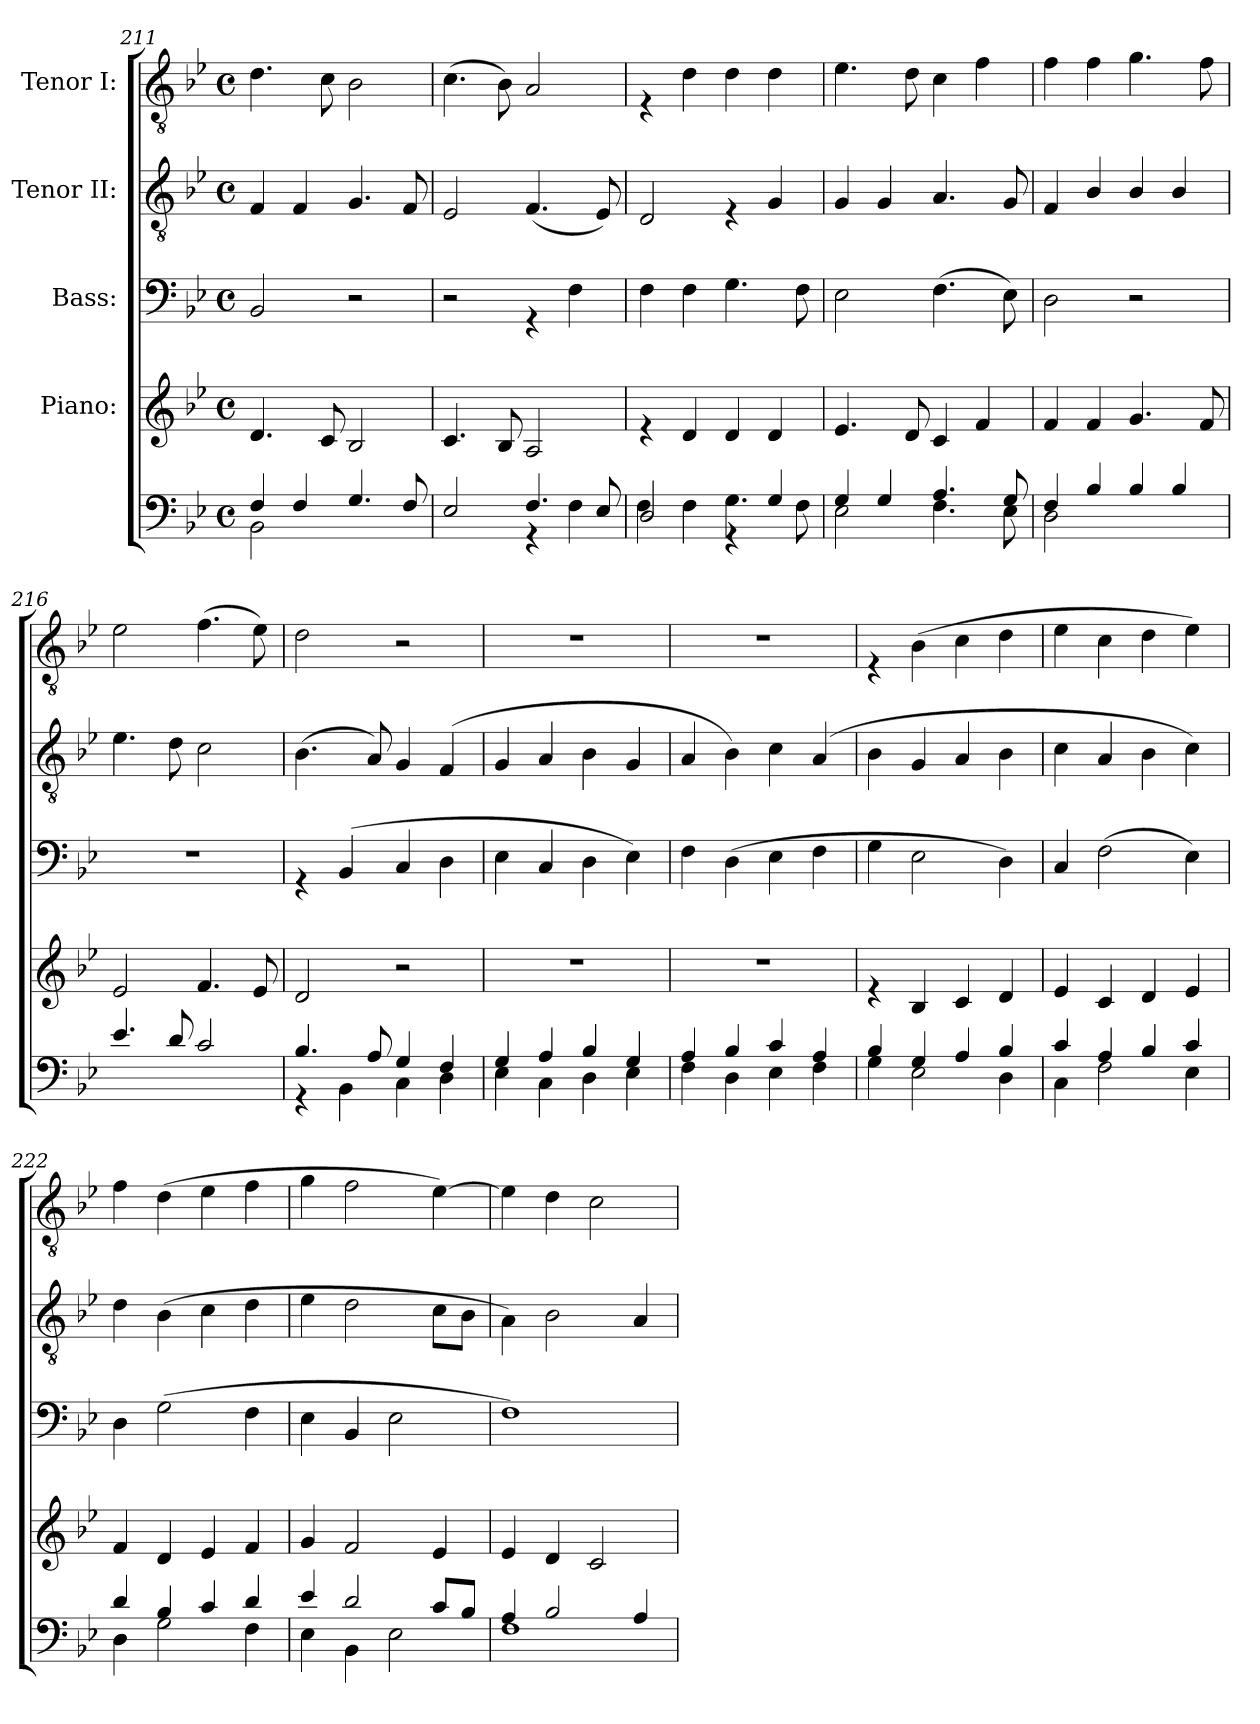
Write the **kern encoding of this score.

**kern	**kern	**kern	**kern	**kern
*part5	*part4	*part3	*part2	*part1
*staff5	*staff4	*staff3	*staff2	*staff1
*	*I"Piano:	*I"Bass:	*I"Tenor II:	*I"Tenor I:
!!LO:LB:g=z
*clefF4	*clefG2	*clefF4	*clefGv2	*clefGv2
*k[b-e-]	*k[b-e-]	*k[b-e-]	*k[b-e-]	*k[b-e-]
*B-:	*B-:	*B-:	*B-:	*B-:
*M4/4	*M4/4	*M4/4	*M4/4	*M4/4
*met(c)	*met(c)	*met(c)	*met(c)	*met(c)
=211	=211	=211	=211	=211
*^	*	*	*	*
4F/	2BB-\	4.d/	2BB-/	4F/	4.d\
4F/	.	.	.	4F/	.
.	.	8c/	.	.	8c\
4.G/	2ryy	2B-/	2r	4.G/	2B-\
8F/	.	.	.	8F/	.
=212	=212	=212	=212	=212	=212
2E-/	2ryy	4.c/	2r	2E-/	(>4.c\
.	.	8B-/	.	.	8B-\)
4.F/	4rGG	2A/	4rGG	(<4.F/	2A/
.	4F\	.	4F\	.	.
8E-/	.	.	.	8E-/)	.
=213	=213	=213	=213	=213	=213
2D/	4F\	4re	4F\	2D/	4rE
.	4F\	4d/	4F\	.	4d\
4rGG	4.G\	4d/	4.G\	4rE	4d\
4G/	.	4d/	.	4G/	4d\
.	8F\	.	8F\	.	.
=214	=214	=214	=214	=214	=214
4G/	2E-\	4.e-/	2E-\	4G/	4.e-\
4G/	.	.	.	4G/	.
.	.	8d/	.	.	8d\
4.A/	4.F\	4c/	(>4.F\	4.A/	4c\
.	.	4f/	.	.	4f\
8G/	8E-\	.	8E-\)	8G/	.
=215	=215	=215	=215	=215	=215
4F/	2D\	4f/	2D\	4F/	4f\
4B-/	.	4f/	.	4B-/	4f\
4B-/	2ryy	4.g/	2r	4B-/	4.g\
4B-/	.	.	.	4B-/	.
.	.	8f/	.	.	8f\
*v	*v	*	*	*	*
!!LO:LB:g=z
=216	=216	=216	=216	=216
4.e-/	2e-/	1r	4.e-\	2e-\
8d/	.	.	8d\	.
2c/	4.f/	.	2c\	(>4.f\
.	8e-/	.	.	8e-\)
=217	=217	=217	=217	=217
*^	*	*	*	*
4.B-/	4rGG	2d/	4rGG	(>4.B-\	2d\
.	4BB-\	.	(<4BB-/	.	.
8A/	.	.	.	8A/)	.
4G/	4C\	2r	4C/	4G/	2r
4F/	4D\	.	4D\	(<4F/	.
=218	=218	=218	=218	=218	=218
4G/	4E-\	1r	4E-\	4G/	1r
4A/	4C\	.	4C/	4A/	.
4B-/	4D\	.	4D\	4B-\	.
4G/	4E-\	.	4E-\)	4G/	.
=219	=219	=219	=219	=219	=219
4A/	4F\	1r	4F\	4A/	1r
4B-/	4D\	.	(>4D\	4B-\)	.
4c/	4E-\	.	4E-\	4c\	.
4A/	4F\	.	4F\	(<4A/	.
=220	=220	=220	=220	=220	=220
4B-/	4G\	4re	4G\	4B-\	4rE
4G/	2E-\	4B-/	2E-\	4G/	(>4B-\
4A/	.	4c/	.	4A/	4c\
4B-/	4D\	4d/	4D\)	4B-\	4d\
!!LO:PB:g=z
=221	=221	=221	=221	=221	=221
4c/	4C\	4e-/	4C/	4c\	4e-\
4A/	2F\	4c/	(>2F\	4A/	4c\
4B-/	.	4d/	.	4B-\	4d\
4c/	4E-\	4e-/	4E-\)	4c\)	4e-\)
!!LO:LB:g=z
=222	=222	=222	=222	=222	=222
4d/	4D\	4f/	4D\	4d\	4f\
4B-/	2G\	4d/	(>2G\	(>4B-\	(>4d\
4c/	.	4e-/	.	4c\	4e-\
4d/	4F\	4f/	4F\	4d\	4f\
=223	=223	=223	=223	=223	=223
4e-/	4E-\	4g/	4E-\	4e-\	4g\
2d/	4BB-\	2f/	4BB-/	2d\	2f\
.	2E-\	.	2E-\	.	.
8c/L	.	4e-/	.	8c\L	[>4e-\)
8B-/J	.	.	.	8B-\J	.
=224	=224	=224	=224	=224	=224
4A/	1F	4e-/	1F)	4A\)	4e-\]
2B-/	.	4d/	.	2B-\	4d\
.	.	2c/	.	.	2c\
4A/	.	.	.	4A/	.
*v	*v	*	*	*	*
=	=	=	=	=
*-	*-	*-	*-	*-
